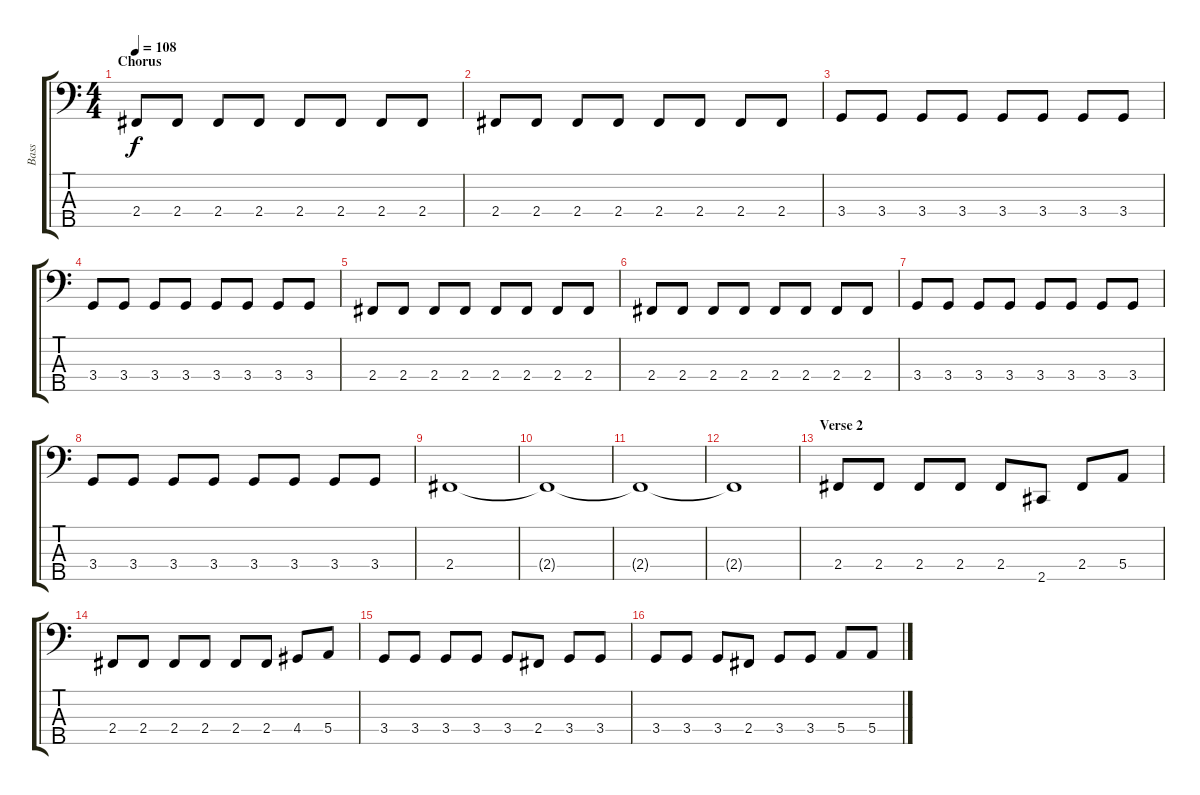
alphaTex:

\track ("Bass" "Bass") {instrument electricbassfinger}
\staff {score tabs}
\tuning (G2 D2 A1 E1 B0) {hide}
\ts (4 4)
\section ("" "Chorus")
\tempo 108
\clef f4
\ks c
2.4.8{dy f} 2.4.8 2.4.8 2.4.8 2.4.8 2.4.8 2.4.8 2.4.8 |
2.4.8 2.4.8 2.4.8 2.4.8 2.4.8 2.4.8 2.4.8 2.4.8 |
3.4.8 3.4.8 3.4.8 3.4.8 3.4.8 3.4.8 3.4.8 3.4.8 |
3.4.8 3.4.8 3.4.8 3.4.8 3.4.8 3.4.8 3.4.8 3.4.8 |
2.4.8 2.4.8 2.4.8 2.4.8 2.4.8 2.4.8 2.4.8 2.4.8 |
2.4.8 2.4.8 2.4.8 2.4.8 2.4.8 2.4.8 2.4.8 2.4.8 |
3.4.8 3.4.8 3.4.8 3.4.8 3.4.8 3.4.8 3.4.8 3.4.8 |
3.4.8 3.4.8 3.4.8 3.4.8 3.4.8 3.4.8 3.4.8 3.4.8 |
2.4.1 |
2.4{t}.1 |
2.4{t}.1 |
2.4{t}.1 |
\section ("" "Verse 2")
2.4.8 2.4.8 2.4.8 2.4.8 2.4.8 2.5.8 2.4.8 5.4.8 |
2.4.8 2.4.8 2.4.8 2.4.8 2.4.8 2.4.8 4.4.8 5.4.8 |
3.4.8 3.4.8 3.4.8 3.4.8 3.4.8 2.4.8 3.4.8 3.4.8 |
3.4.8 3.4.8 3.4.8 2.4.8 3.4.8 3.4.8 5.4.8 5.4.8
